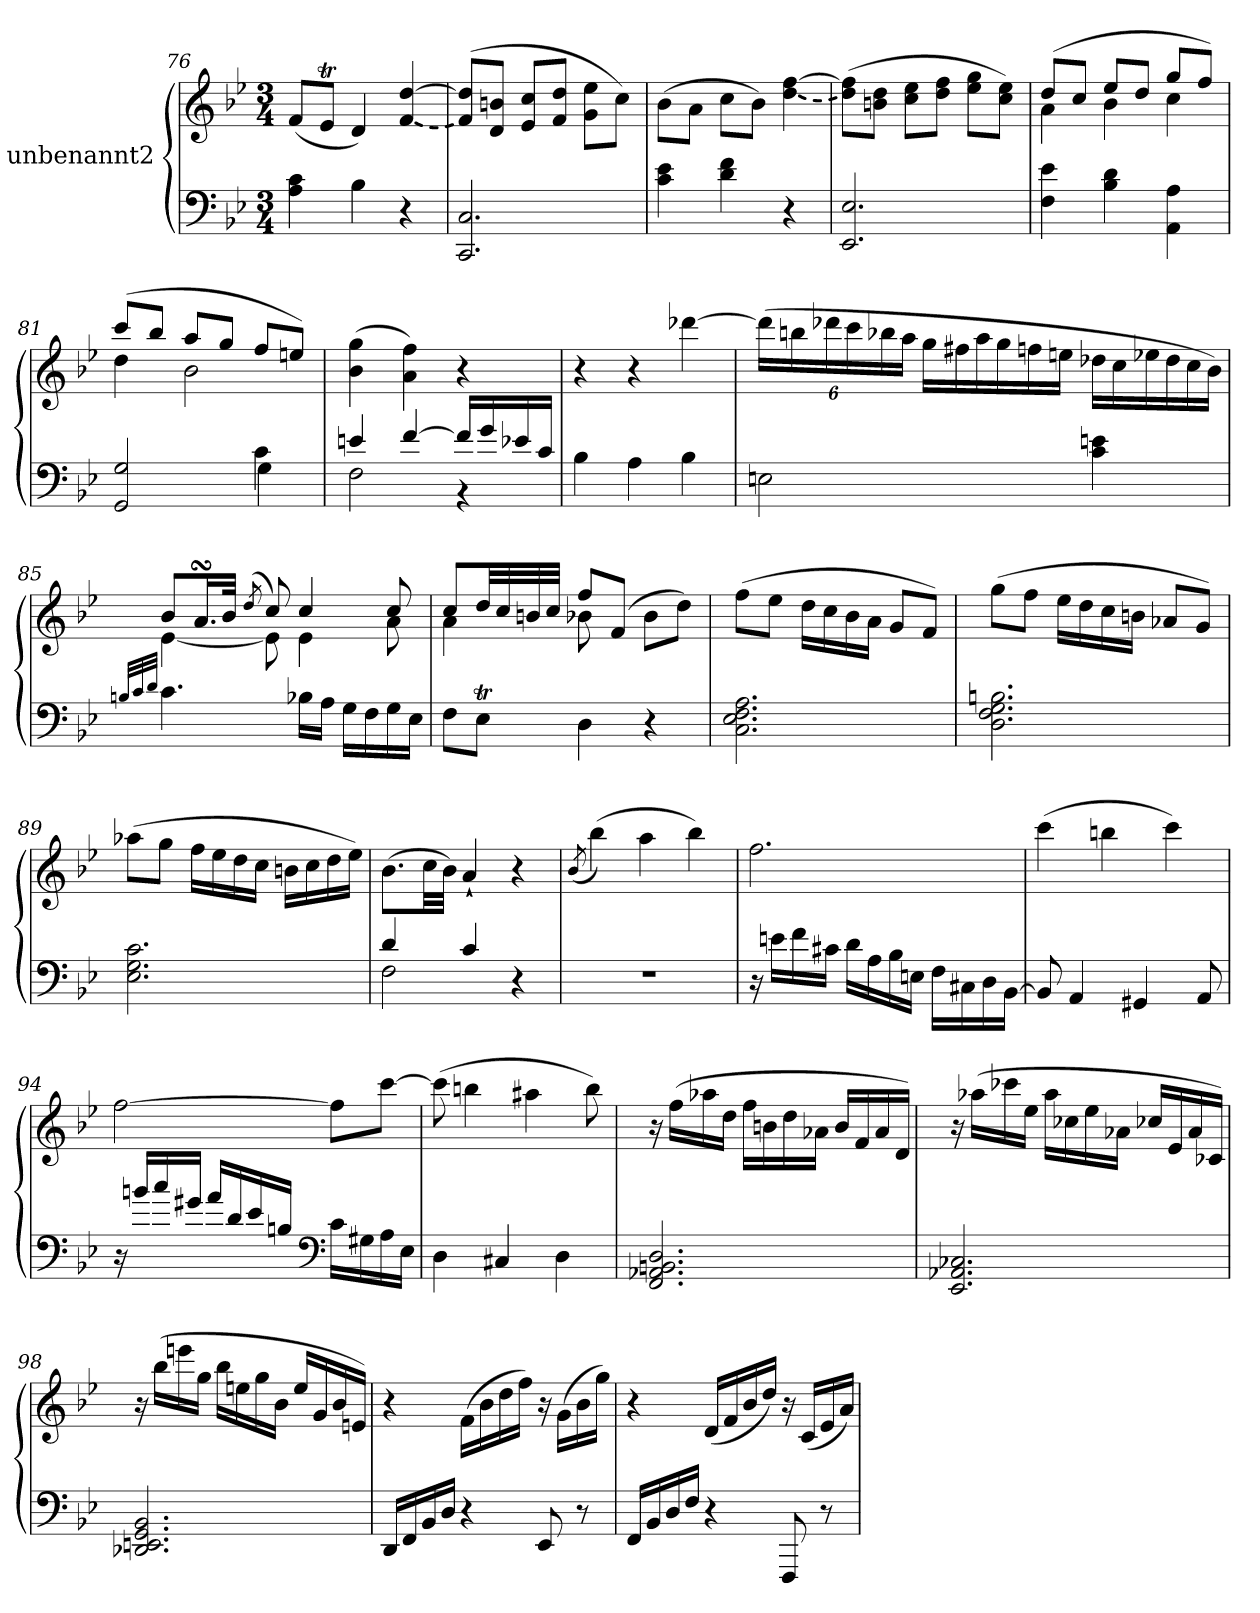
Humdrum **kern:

**kern	**kern
*part1	*part1
*staff2	*staff1
*I"unbenannt2	*
*clefF4	*clefG2
*k[b-e-]	*k[b-e-]
*M3/4	*M3/4
=76	=76
4A\ 4c\	(<8f/L
.	8e-T/J
4B-\	4d/)
!	!LO:T:n=1:dash
4r	[4f/ [4dd/
=77	=77
2.CC/ 2.C/	(<8f/] 8dd/]L
.	8d/ 8bn/J
.	8e-/ 8cc/L
.	8f/ 8dd/J
.	8g\ 8ee-\L
.	8cc\J)
=78	=78
4c\ 4e-\	(>8b-\L
.	8a\J
4d\ 4f\	8cc\L
.	8b-\J)
!	!LO:T:n=1:dash
4r	[4dd\ [4ff\
=79	=79
2.EE-/ 2.E-/	(>8dd\] 8ff\]L
.	8bn\ 8dd\J
.	8cc\ 8ee-\L
.	8dd\ 8ff\J
.	8ee-\ 8gg\L
.	8cc\ 8ee-\J)
=80	=80
*	*^
4F\ 4e-\	(>8dd/L	4a\
.	8cc/J	.
4B-\ 4d\	8ee-/L	4b-\
.	8dd/J	.
4AA\ 4A\	8gg/L	4cc\
.	8ff/J)	.
=81	=81	=81
*^	*	*
2GG/ 2G/	2ryy	(>8ccc/L	4dd\
.	.	8bb-/J	.
.	.	8aa/L	2b-\
.	.	8gg/J	.
4c\	4G\	8ff/L	.
.	.	8een/J)	.
*	*	*v	*v
=82	=82	=82
4en/	2F\	(>4b-\ 4gg\
[4f/	.	4a\ 4ff\)
16f/LL]	4r	4r
16g/	.	.
16e-X/	.	.
16c/JJ	.	.
*v	*v	*
=83	=83
4B-\	4r
4A\	4r
4B-\	[4ddd-X\
=84	=84
*	*Xbrackettup
2En\	(>24ddd-\LL]
.	24bbn\
.	24ddd-X\
.	24ccc\
.	24bb-X\
.	24aa\JJ
*	*Xtuplet
.	24gg\LL
.	24ff#X\
.	24aa\
.	24gg\
.	24ffn\
.	24een\JJ
4c\ 4en\	24dd-X\LL
.	24cc\
.	24ee-X\
.	24dd-\
.	24cc\
.	24b-\JJ)
=85	=85
32qBn/LLL	.
32qc/	.
32qd/JJJ	.
*	*^
4.c\	8b-/L	[4e-\
.	16.asSsS/L	.
.	32b-/JJk	.
.	(<8qdd/	.
.	8cc/)	8e-\]
16B-X\LL	4cc/	4e-\
16A\JJ	.	.
16G\LL	.	.
16F\	.	.
16G\	8cc/	8a\
16E-\JJ	.	.
=86	=86	=86
8F\L	8cc/L	4a\
8E-T\J	32dd/LL	.
.	32cc/	.
.	32bn/	.
.	32cc/JJJ	.
4D\	8ff/L	8b-X\
.	(<8f/J	4.ryy
4r	8b-\L	.
.	8dd\J)	.
*	*v	*v
=87	=87
2.C\ 2.E-\ 2.F\ 2.A\	(>8ff\L
.	8ee-\J
.	16dd\LL
.	16cc\
.	16b-\
.	16a\JJ
.	8g/L
.	8f/J)
=88	=88
2.D\ 2.F\ 2.G\ 2.Bn\	(>8gg\L
.	8ff\J
.	16ee-\LL
.	16dd\
.	16cc\
.	16bn\JJ
.	8a-X/L
.	8g/J)
=89	=89
2.E-\ 2.G\ 2.c\	(>8aa-X\L
.	8gg\J
.	16ff\LL
.	16ee-\
.	16dd\
.	16cc\JJ
.	16bn\LL
.	16cc\
.	16dd\
.	16ee-\JJ)
=90	=90
*^	*
4d/	2F\	(>8.b-\L
.	.	32cc\LL
.	.	32b-\JJJ)
4c/	.	4a`/
4r	4ryy	4r
*v	*v	*
=91	=91
.	(<8qb-/
2.r	(>4bb-\)
.	4aa\
.	4bb-\)
=92	=92
16r	2.ff\
16en\LL	.
16f\	.
16c#X\JJ	.
16d\LL	.
16A\	.
16B-\	.
16En\JJ	.
16F\LL	.
16C#X\	.
16D\	.
[16BB-\JJ	.
=93	=93
8BB-/]	(>4ccc\
4AA/	.
.	4bbn\
4GG#X/	.
.	4ccc\)
8AA/	.
=94	=94
16r	[2ff\
16bn/LL	.
16cc/	.
16g#X/JJ	.
16a/LL	.
16d/	.
16e-/	.
16Bn/JJ	.
*clefF4	*
16c\LL	8ff\L]
16G#X\	.
16A\	[8ccc\J
16E-\JJ	.
=95	=95
4D\	(>8ccc\]
.	4bbn\
4C#X/	.
.	4aa#X\
4D\	.
.	8bb\)
=96	=96
2.FF/ 2.AA-X/ 2.BBn/ 2.D/	16r
.	(>16ff\LL
.	16aa-X\
.	16dd\JJ
.	16ff\LL
.	16bn\
.	16dd\
.	16a-X\JJ
.	16b/LL
.	16f/
.	16a-/
.	16d/JJ)
=97	=97
2.EE-/ 2.AA-X/ 2.C-X/	16r
.	(>16aa-X\LL
.	16ccc-X\
.	16ee-\JJ
.	16aa-\LL
.	16cc-X\
.	16ee-\
.	16a-X\JJ
.	16cc-X/LL
.	16e-/
.	16a-/
.	16c-X/JJ)
=98	=98
2.DD-X/ 2.EEn/ 2.GG/ 2.BB-/	16r
.	(>16bb-\LL
.	16eeen\
.	16gg\JJ
.	16bb-\LL
.	16een\
.	16gg\
.	16b-\JJ
.	16ee/LL
.	16g/
.	16b-/
.	16en/JJ)
=99	=99
16DD/LL	4r
16FF/	.
16BB-/	.
16D/JJ	.
4r	(>16f\LL
.	16b-\
.	16dd\
.	16ff\JJ)
8EE-/	16r
.	(>16g\LL
8r	16b-\
.	16gg\JJ)
=100	=100
16FF/LL	4r
16BB-/	.
16D/	.
16F/JJ	.
4r	(<16d/LL
.	16f/
.	16b-/
.	16dd/JJ)
8FFF/	16r
.	(<16c/LL
8r	16e-/
.	16a/JJ)
=	=
*-	*-
